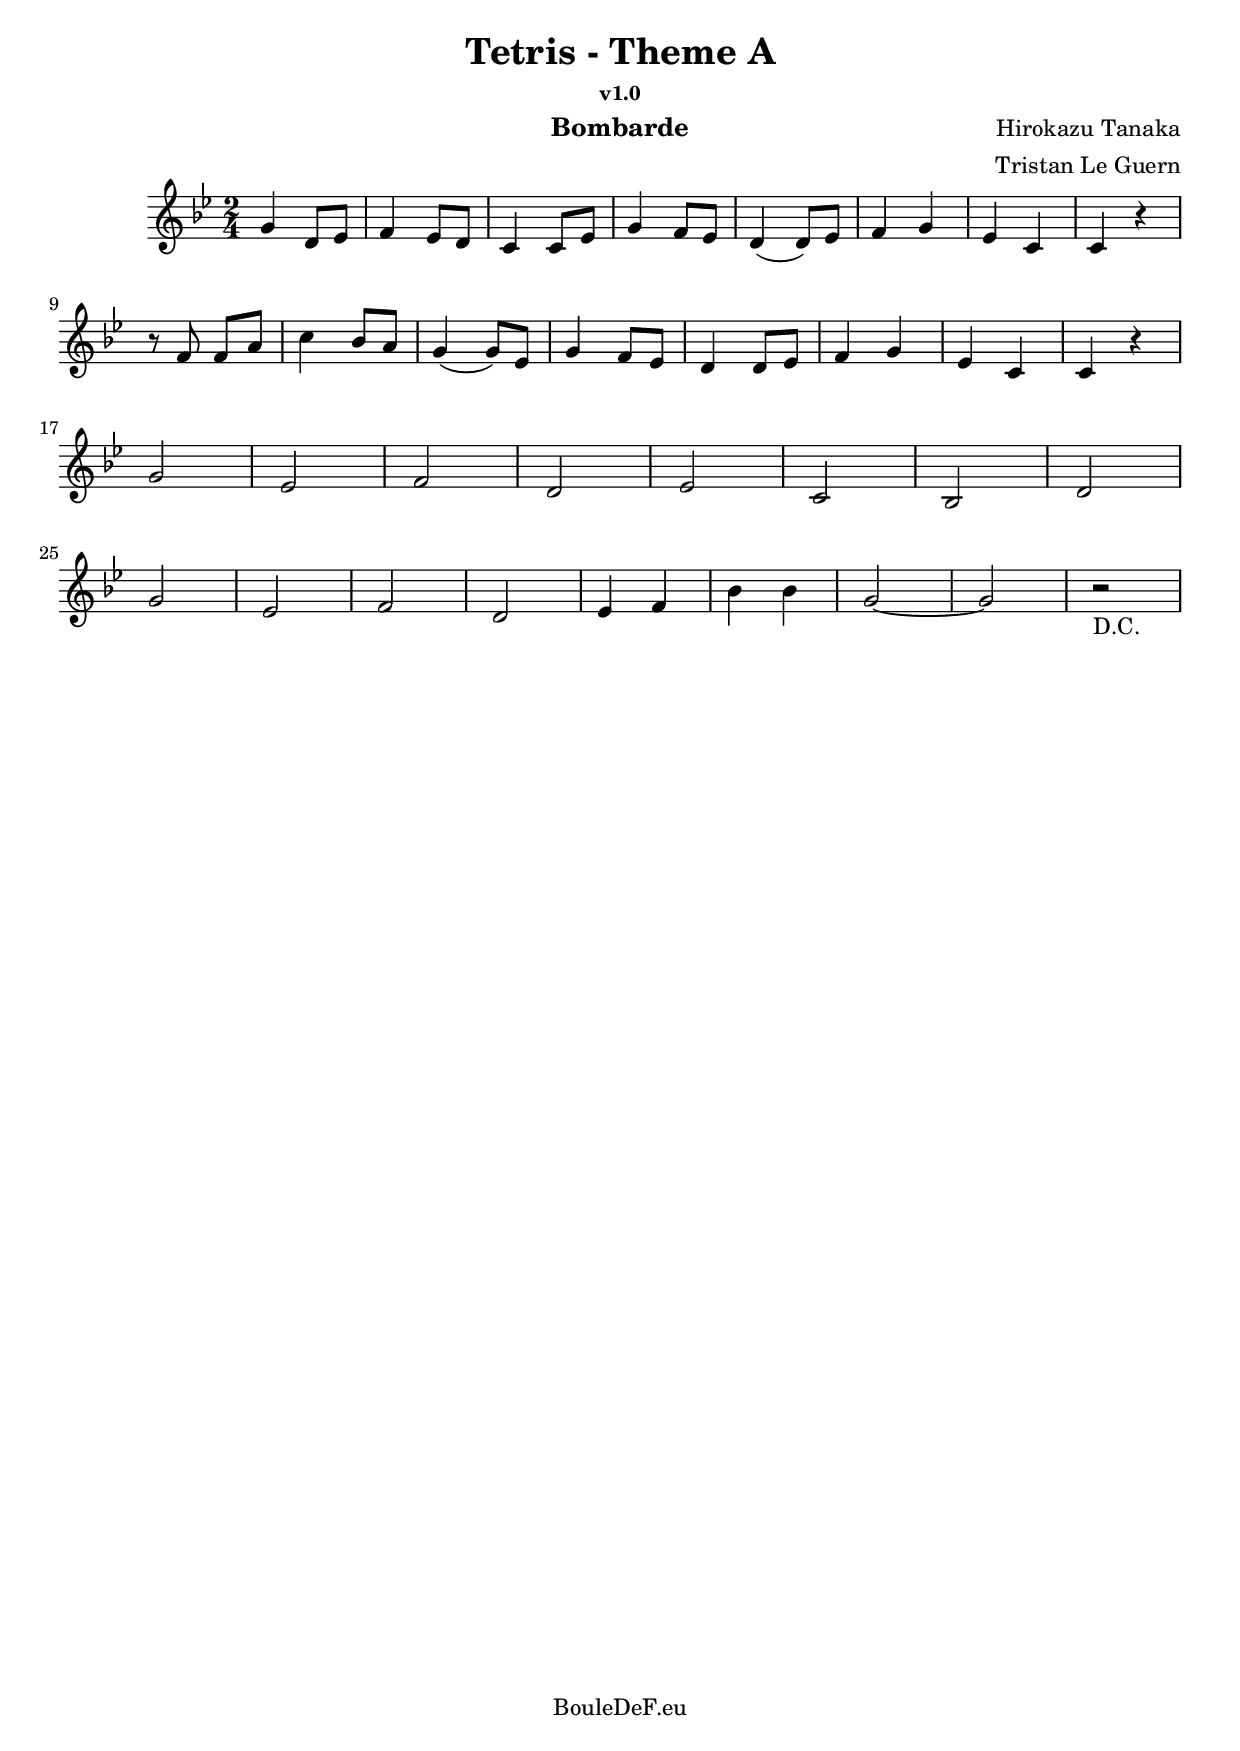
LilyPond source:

\version "2.14.2"
\include "italiano.ly"

\header {
	title = "Tetris - Theme A"
	subsubtitle = "v1.0"
	composer = "Hirokazu Tanaka"
	arranger = "Tristan Le Guern"
	instrument = "Bombarde"
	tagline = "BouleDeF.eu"
}

\score {
	\new Staff \relative si {
		\clef "treble"
		\key sib \major
		\time 2/4

		sol'4 re8 mib
		| fa4 mib8 re
		| do4 do8 mib
		| sol4 fa8 mib
		| re4( re8) mib
		| fa4 sol
		| mib do
		| do r \break

		r8 fa fa la
		| do4 sib8 la
		| sol4( sol8) mib
		| sol4 fa8 mib
		| re4 re8 mib
		| fa4 sol
		| mib do
		| do r \break

		sol'2
		| mib
		| fa
		| re
		| mib
		| do
		| sib
		| re \break

		sol2
		| mib
		| fa
		| re
		| mib4 fa
		| sib sib
		| sol2~
		| sol2
		| r2_"D.C."
	}
}

